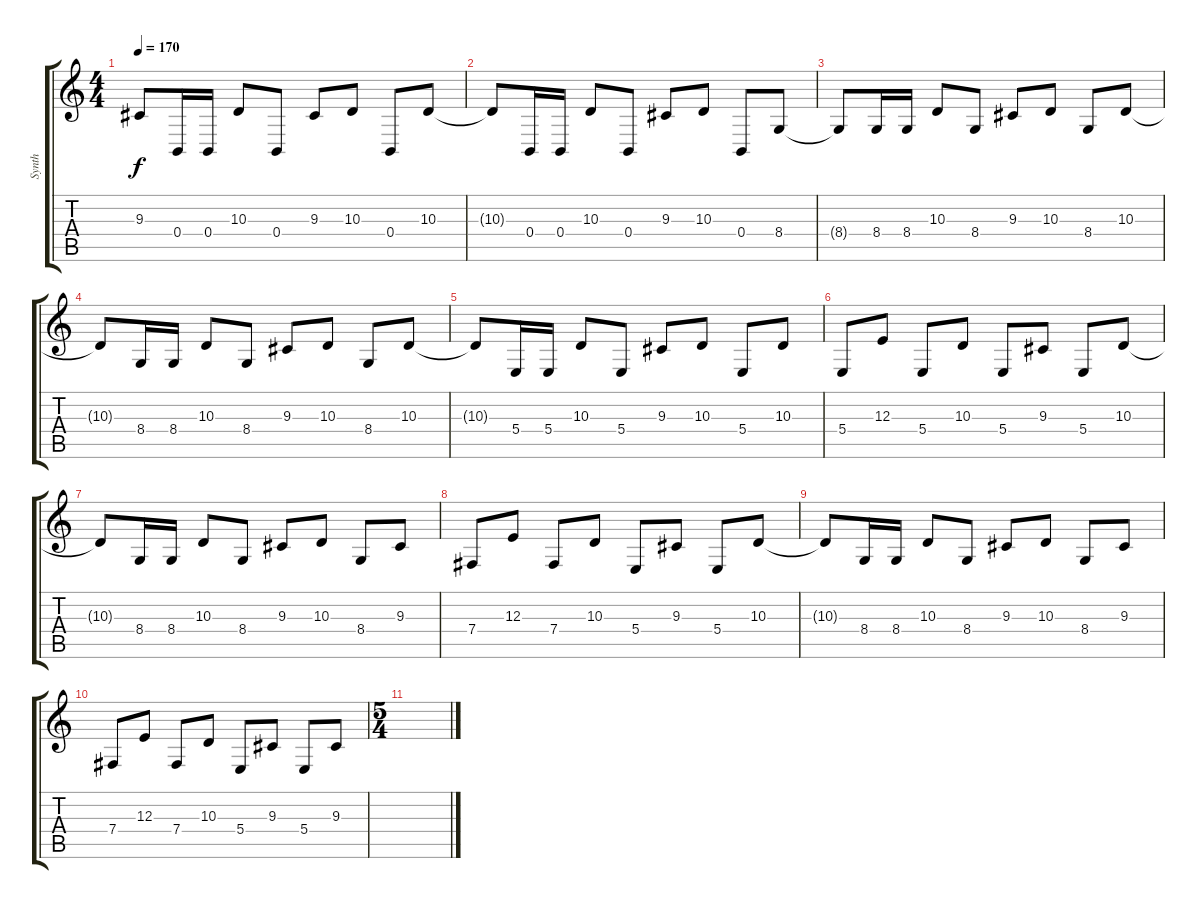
\track ("Synth" "Synth") {instrument lead2sawtooth}
\staff {score tabs}
\tuning (Db4 Ab3 E3 B2 Gb2 B1) {hide}
\ts (4 4)
\tempo 170
\clef g2
\ks c
9.3{t}.8{dy f} 0.4.16 0.4.16 10.3.8 0.4.8 9.3.8 10.3.8 0.4.8 10.3.8 |
10.3{t}.8 0.4.16 0.4.16 10.3.8 0.4.8 9.3.8 10.3.8 0.4.8 8.4.8 |
8.4{t}.8 8.4.16 8.4.16 10.3.8 8.4.8 9.3.8 10.3.8 8.4.8 10.3.8 |
10.3{t}.8 8.4.16 8.4.16 10.3.8 8.4.8 9.3.8 10.3.8 8.4.8 10.3.8 |
10.3{t}.8 5.4.16 5.4.16 10.3.8 5.4.8 9.3.8 10.3.8 5.4.8 10.3.8 |
5.4.8 12.3.8 5.4.8 10.3.8 5.4.8 9.3.8 5.4.8 10.3.8 |
10.3{t}.8 8.4.16 8.4.16 10.3.8 8.4.8 9.3.8 10.3.8 8.4.8 9.3.8 |
7.4.8 12.3.8 7.4.8 10.3.8 5.4.8 9.3.8 5.4.8 10.3.8 |
10.3{t}.8 8.4.16 8.4.16 10.3.8 8.4.8 9.3.8 10.3.8 8.4.8 9.3.8 |
7.4.8 12.3.8 7.4.8 10.3.8 5.4.8 9.3.8 5.4.8 9.3.8 |
\ts (5 4)
